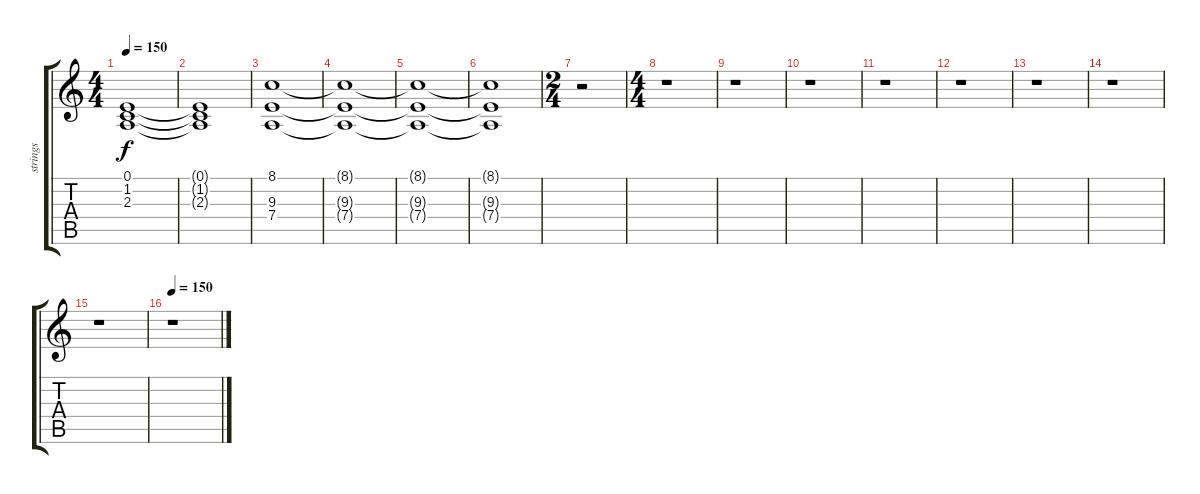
\track ("strings" "strings") {instrument stringensemble2}
\staff {score tabs}
\tuning (E4 B3 G3 D3 A2 E2) {hide}
\ts (4 4)
\tempo 150
\clef g2
\ks c
(0.1{t} 1.2{t} 2.3{t}).1{dy f} |
(0.1{t} 1.2{t} 2.3{t}).1 |
(8.1 9.3 7.4).1 |
(8.1{t} 9.3{t} 7.4{t}).1 |
(8.1{t} 9.3{t} 7.4{t}).1 |
(8.1{t} 9.3{t} 7.4{t}).1 |
\ts (2 4)
r.2 |
\ts (4 4)
r.1 |
r.1 |
r.1 |
r.1 |
r.1 |
r.1 |
r.1 |
r.1 |
\tempo 150
r.1
